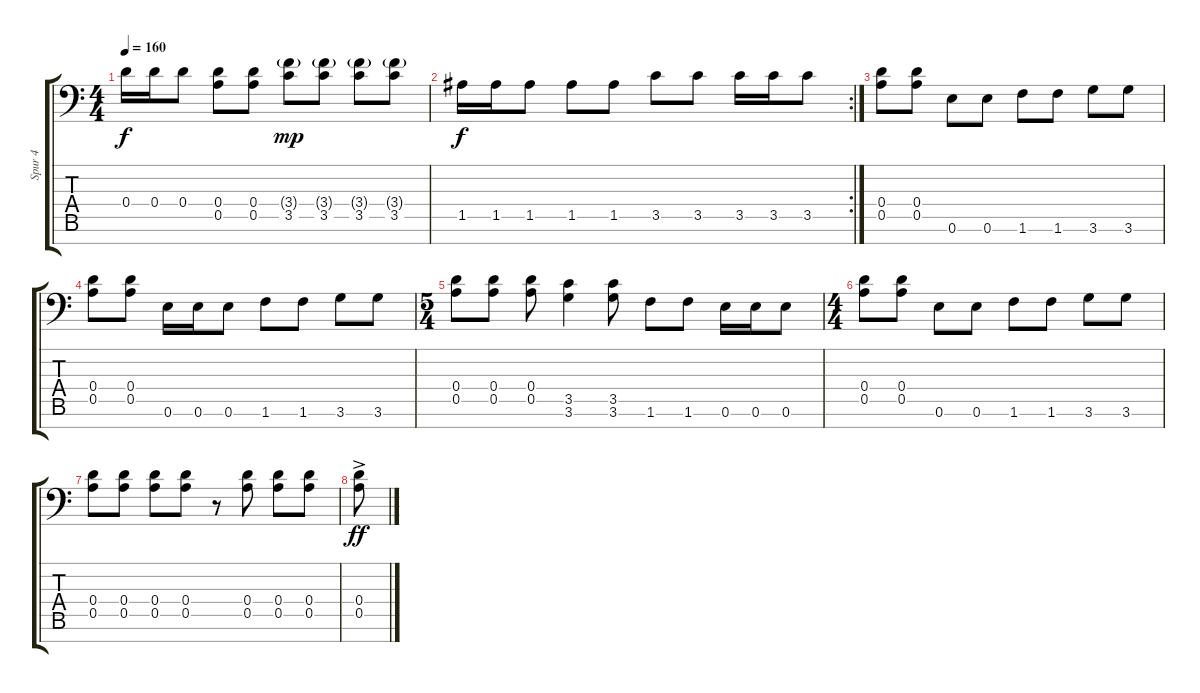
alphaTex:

\track ("Spur 4" "Spur 4") {instrument distortionguitar}
\staff {score tabs}
\tuning (E4 B3 G3 D3 A2 E2 C-1) {hide}
\ts (4 4)
\tempo 160
\clef f4
\ks c
0.4.16{dy f} 0.4.16 0.4.8 (0.4 0.5).8 (0.4 0.5).8 (3.4{g} 3.5).8{dy mp} (3.4{g} 3.5).8 (3.4{g} 3.5).8 (3.4{g} 3.5).8 |
\rc 2
1.5.16{dy f} 1.5.16 1.5.8 1.5.8 1.5.8 3.5.8 3.5.8 3.5.16 3.5.16 3.5.8 |
(0.4 0.5).8 (0.4 0.5).8 0.6.8 0.6.8 1.6.8 1.6.8 3.6.8 3.6.8 |
(0.4 0.5).8 (0.4 0.5).8 0.6.16 0.6.16 0.6.8 1.6.8 1.6.8 3.6.8 3.6.8 |
\ts (5 4)
(0.4 0.5).8 (0.4 0.5).8 (0.4 0.5).8 (3.5 3.6).4 (3.5 3.6).8 1.6.8 1.6.8 0.6.16 0.6.16 0.6.8 |
\ts (4 4)
(0.4 0.5).8 (0.4 0.5).8 0.6.8 0.6.8 1.6.8 1.6.8 3.6.8 3.6.8 |
(0.4 0.5).8 (0.4 0.5).8 (0.4 0.5).8 (0.4 0.5).8 r.8 (0.4 0.5).8 (0.4 0.5).8 (0.4 0.5).8 |
(0.4{ac} 0.5{ac}).8{dy ff}
